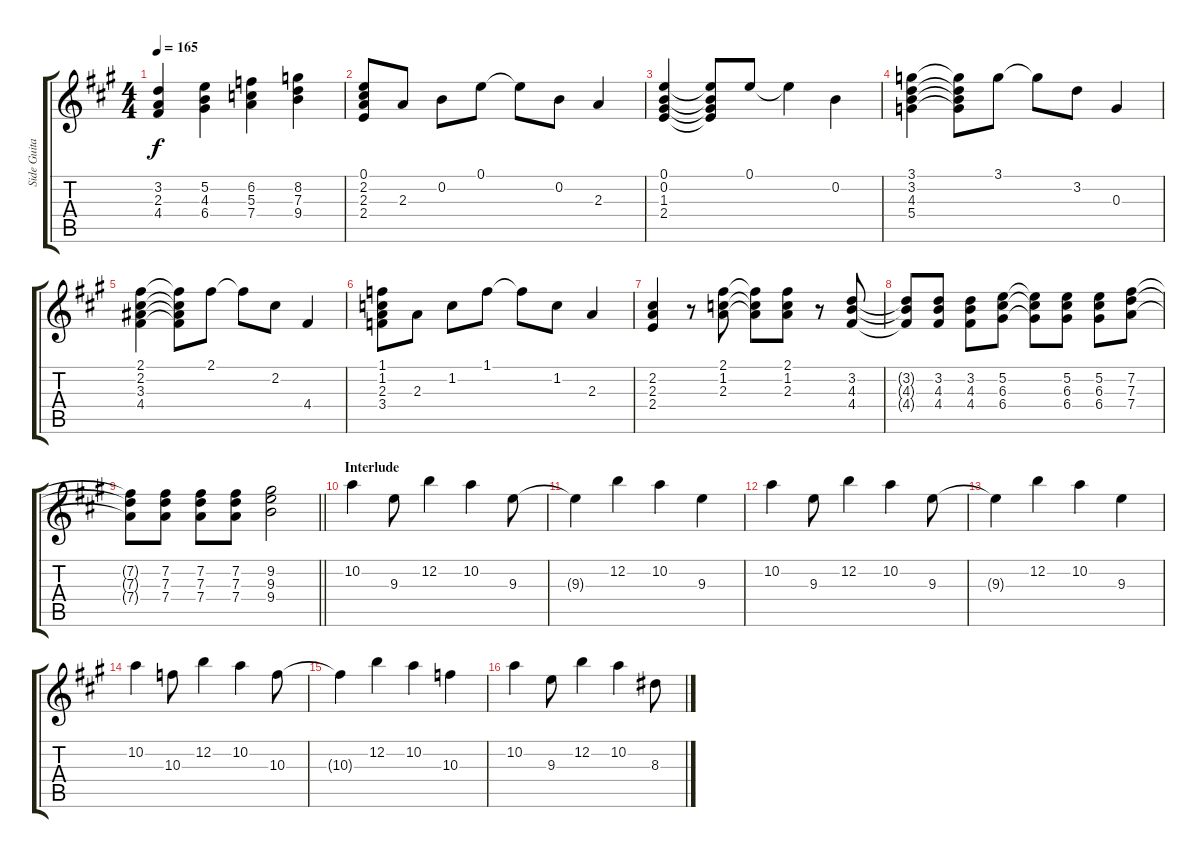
\track ("Side Guitar Left" "Side Guita") {instrument distortionguitar}
\staff {score tabs}
\tuning (E4 B3 G3 D3 A2 E2) {hide}
\ts (4 4)
\tempo 165
\clef g2
\ks a
(3.2 2.3 4.4).4{dy f} (5.2 4.3 6.4).4 (6.2 5.3 7.4).4 (8.2 7.3 9.4).4 |
(0.1 2.2 2.3 2.4).8 2.3.8 0.2.8 0.1.8 0.1{t}.8 0.2.8 2.3.4 |
(0.1 0.2 1.3 2.4).4 (0.1{t} 0.2{t} 1.3{t} 2.4{t}).8 0.1.8 0.1{t}.4 0.2.4 |
(3.1 3.2 4.3 5.4).4 (3.1{t} 3.2{t} 4.3{t} 5.4{t}).8 3.1.8 3.1{t}.8 3.2.8 0.3.4 |
(2.1 2.2 3.3 4.4).4 (2.1{t} 2.2{t} 3.3{t} 4.4{t}).8 2.1.8 2.1{t}.8 2.2.8 4.4.4 |
(1.1 1.2 2.3 3.4).8 2.3.8 1.2.8 1.1.8 1.1{t}.8 1.2.8 2.3.4 |
(2.2 2.3 2.4).4 r.8 (2.1 1.2 2.3).8 (2.1{t} 1.2{t} 2.3{t}).8 (2.1 1.2 2.3).8 r.8 (3.2 4.3 4.4).8 |
(3.2{t} 4.3{t} 4.4{t}).8 (3.2 4.3 4.4).8 (3.2 4.3 4.4).8 (5.2 6.3 6.4).8 (5.2{t} 6.3{t} 6.4{t}).8 (5.2 6.3 6.4).8 (5.2 6.3 6.4).8 (7.2 7.3 7.4).8 |
\barLineRight lightlight
(7.2{t} 7.3{t} 7.4{t}).8 (7.2 7.3 7.4).8 (7.2 7.3 7.4).8 (7.2 7.3 7.4).8 (9.2 9.3 9.4).2 |
\section ("" "Interlude")
10.2.4 9.3.8 12.2.4 10.2.4 9.3.8 |
9.3{t}.4 12.2.4 10.2.4 9.3.4 |
10.2.4 9.3.8 12.2.4 10.2.4 9.3.8 |
9.3{t}.4 12.2.4 10.2.4 9.3.4 |
10.2.4 10.3.8 12.2.4 10.2.4 10.3.8 |
10.3{t}.4 12.2.4 10.2.4 10.3.4 |
10.2.4 9.3.8 12.2.4 10.2.4 8.3.8
